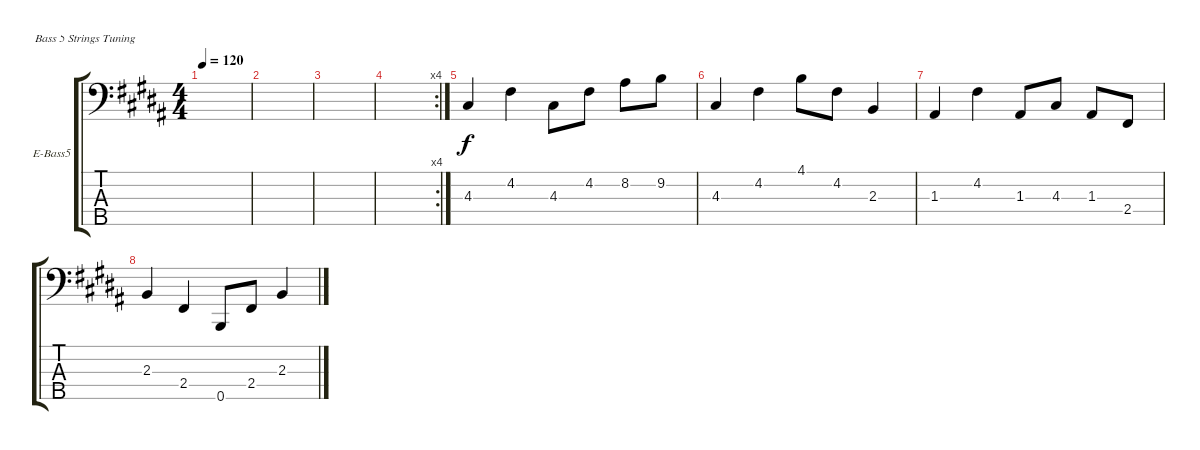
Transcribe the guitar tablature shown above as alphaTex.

\defaultSystemsLayout 4
\bracketExtendMode groupsimilarinstruments
\firstSystemTrackNameOrientation horizontal
\otherSystemsTrackNameOrientation horizontal
\track ("Electric Bass" "E-Bass5") {instrument electricbassfinger}
\staff {score tabs}
\tuning (G2 D2 A1 E1 B0)
\ts (4 4)
\tempo 120
\clef f4
\ks b
|
|
|
\rc 4
|
4.3.4 4.2.4 4.3.8 4.2.8 8.2.8 9.2.8 |
4.3.4 4.2.4 4.1.8 4.2.8 2.3.4 |
1.3.4 4.2.4 1.3.8 4.3.8 1.3.8 2.4.8 |
2.3.4 2.4.4 0.5.8 2.4.8 2.3.4
